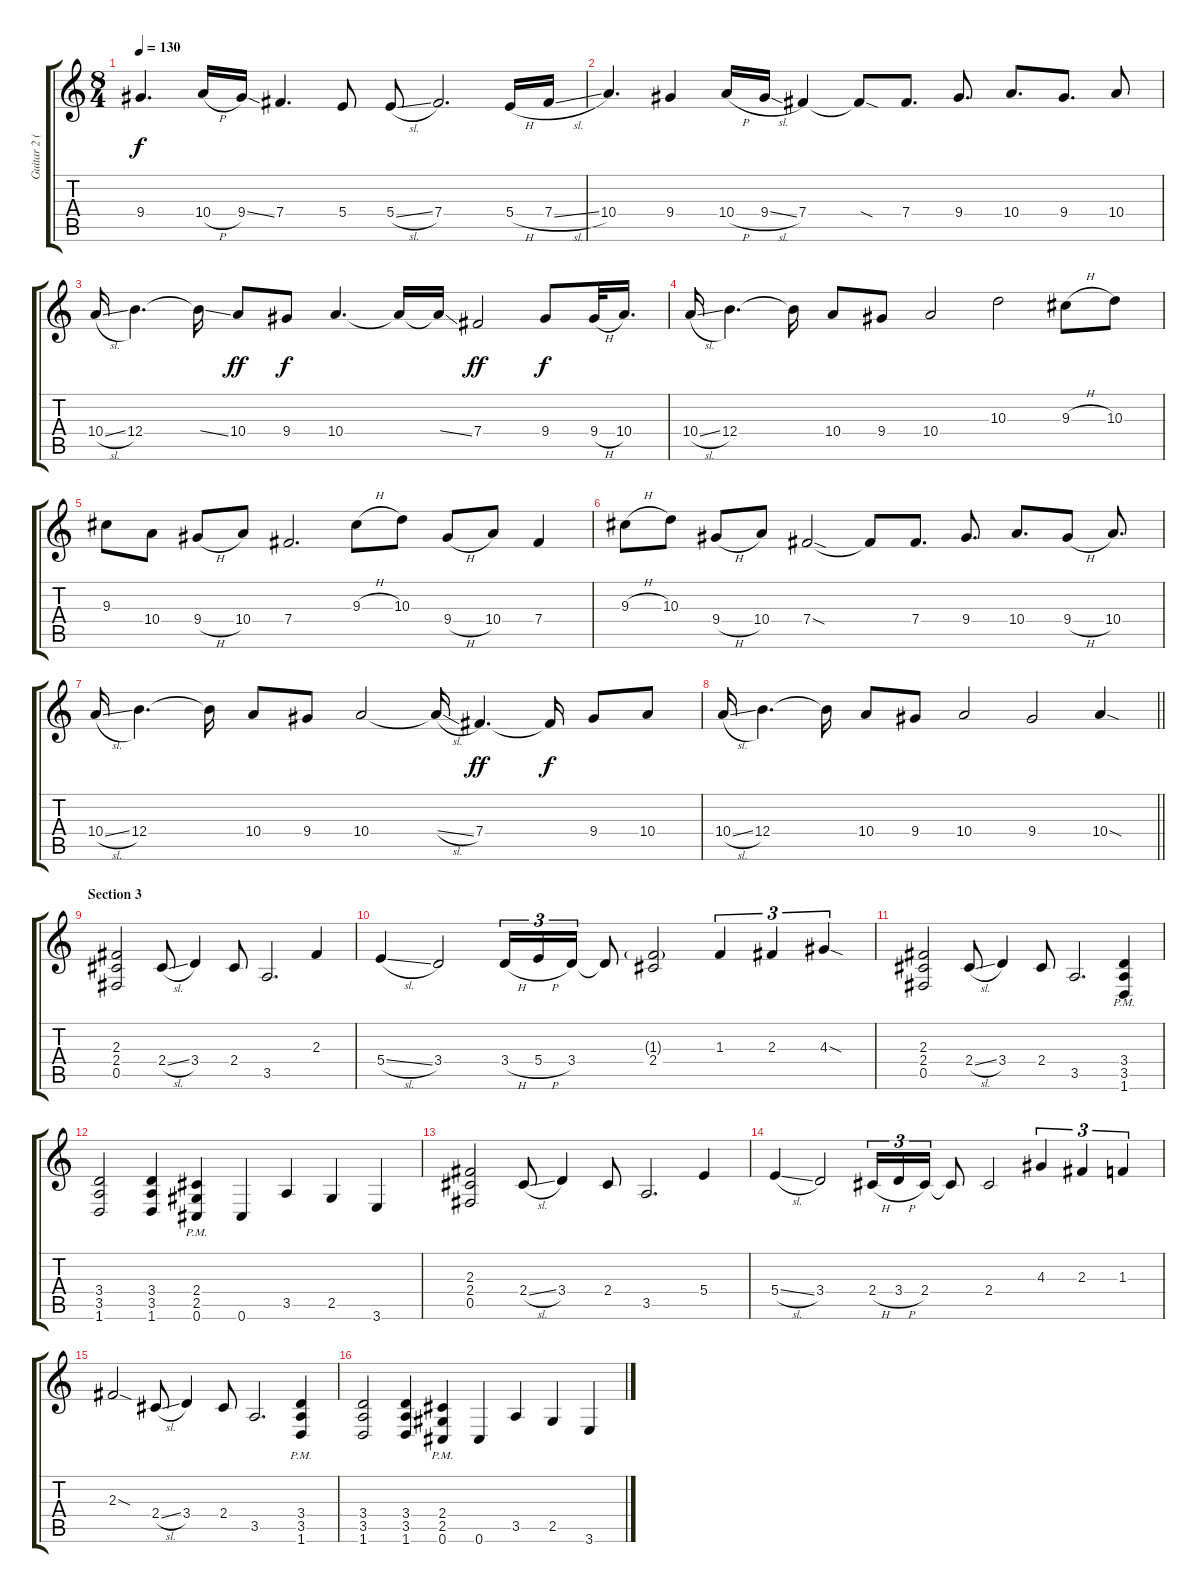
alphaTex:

\track ("Guitar 2 (Distortion)" "Guitar 2 (") {instrument distortionguitar}
\staff {score tabs}
\tuning (Db4 Ab3 E3 B2 Gb2 Db2) {hide}
\ts (8 4)
\tempo 130
\clef g2
\ks c
9.4.4{d dy f} 10.4{h}.16 9.4{ss}.16 7.4.4{d} 5.4.8 5.4{sl}.8 7.4.2{d} 5.4{h}.16 7.4{sl}.16 |
10.4.4{d} 9.4.4 10.4{h}.16 9.4{sl}.16 7.4.4 7.4{sod t}.8 7.4.8{d} 9.4.8{d} 10.4.8{d} 9.4.8{d} 10.4.8 |
10.4{sl}.16 12.4.4{d} 12.4{ss t}.16 10.4.8{dy ff} 9.4.8{dy f} 10.4.4{d} 10.4{t}.16 10.4{ss t}.16 7.4.2{dy ff} 9.4.8{dy f} 9.4{h}.32 10.4.16{d} |
10.4{sl}.16 12.4.4{d} 12.4{t}.16 10.4.8 9.4.8 10.4.2 10.3.2 9.3{h}.8 10.3.8 |
9.3.8 10.4.8 9.4{h}.8 10.4.8 7.4.2{d} 9.3{h}.8 10.3.8 9.4{h}.8 10.4.8 7.4.4 |
9.3{h}.8 10.3.8 9.4{h}.8 10.4.8 7.4{sod}.2 7.4{t}.8 7.4.8{d} 9.4.8{d} 10.4.8{d} 9.4{h}.8 10.4.8{d} |
10.4{sl}.16 12.4.4{d} 12.4{t}.16 10.4.8 9.4.8 10.4.2 10.4{sl t}.16 7.4.4{d dy ff} 7.4{t}.16{dy f} 9.4.8 10.4.8 |
\barLineRight lightlight
10.4{sl}.16 12.4.4{d} 12.4{t}.16 10.4.8 9.4.8 10.4.2 9.4.2 10.4{sod}.4 |
\section ("" "Section 3")
(2.3 2.4 0.5).2 2.4{sl}.8 3.4.4 2.4.8 3.5.2{d} 2.3.4 |
5.4{sl}.4 3.4.2 3.4{h}.16{tu (3 2)} 5.4{h}.16{tu (3 2)} 3.4.16{tu (3 2)} 3.4{t}.8 (1.3{g} 2.4).2 1.3.4{tu (3 2)} 2.3.4{tu (3 2)} 4.3{sod}.4{tu (3 2)} |
(2.3 2.4 0.5).2 2.4{sl}.8 3.4.4 2.4.8 3.5.2{d} (3.4{pm} 3.5{pm} 1.6{pm}).4 |
(3.4 3.5 1.6).2 (3.4 3.5 1.6).4 (2.4{pm} 2.5{pm} 0.6{pm}).4 0.6.4 3.5.4 2.5.4 3.6.4 |
(2.3 2.4 0.5).2 2.4{sl}.8 3.4.4 2.4.8 3.5.2{d} 5.4.4 |
5.4{sl}.4 3.4.2 2.4{h}.16{tu (3 2)} 3.4{h}.16{tu (3 2)} 2.4.16{tu (3 2)} 2.4{t}.8 2.4.2 4.3.4{tu (3 2)} 2.3.4{tu (3 2)} 1.3.4{tu (3 2)} |
2.3{sod}.2 2.4{sl}.8 3.4.4 2.4.8 3.5.2{d} (3.4{pm} 3.5{pm} 1.6{pm}).4 |
(3.4 3.5 1.6).2 (3.4 3.5 1.6).4 (2.4{pm} 2.5{pm} 0.6{pm}).4 0.6.4 3.5.4 2.5.4 3.6.4
